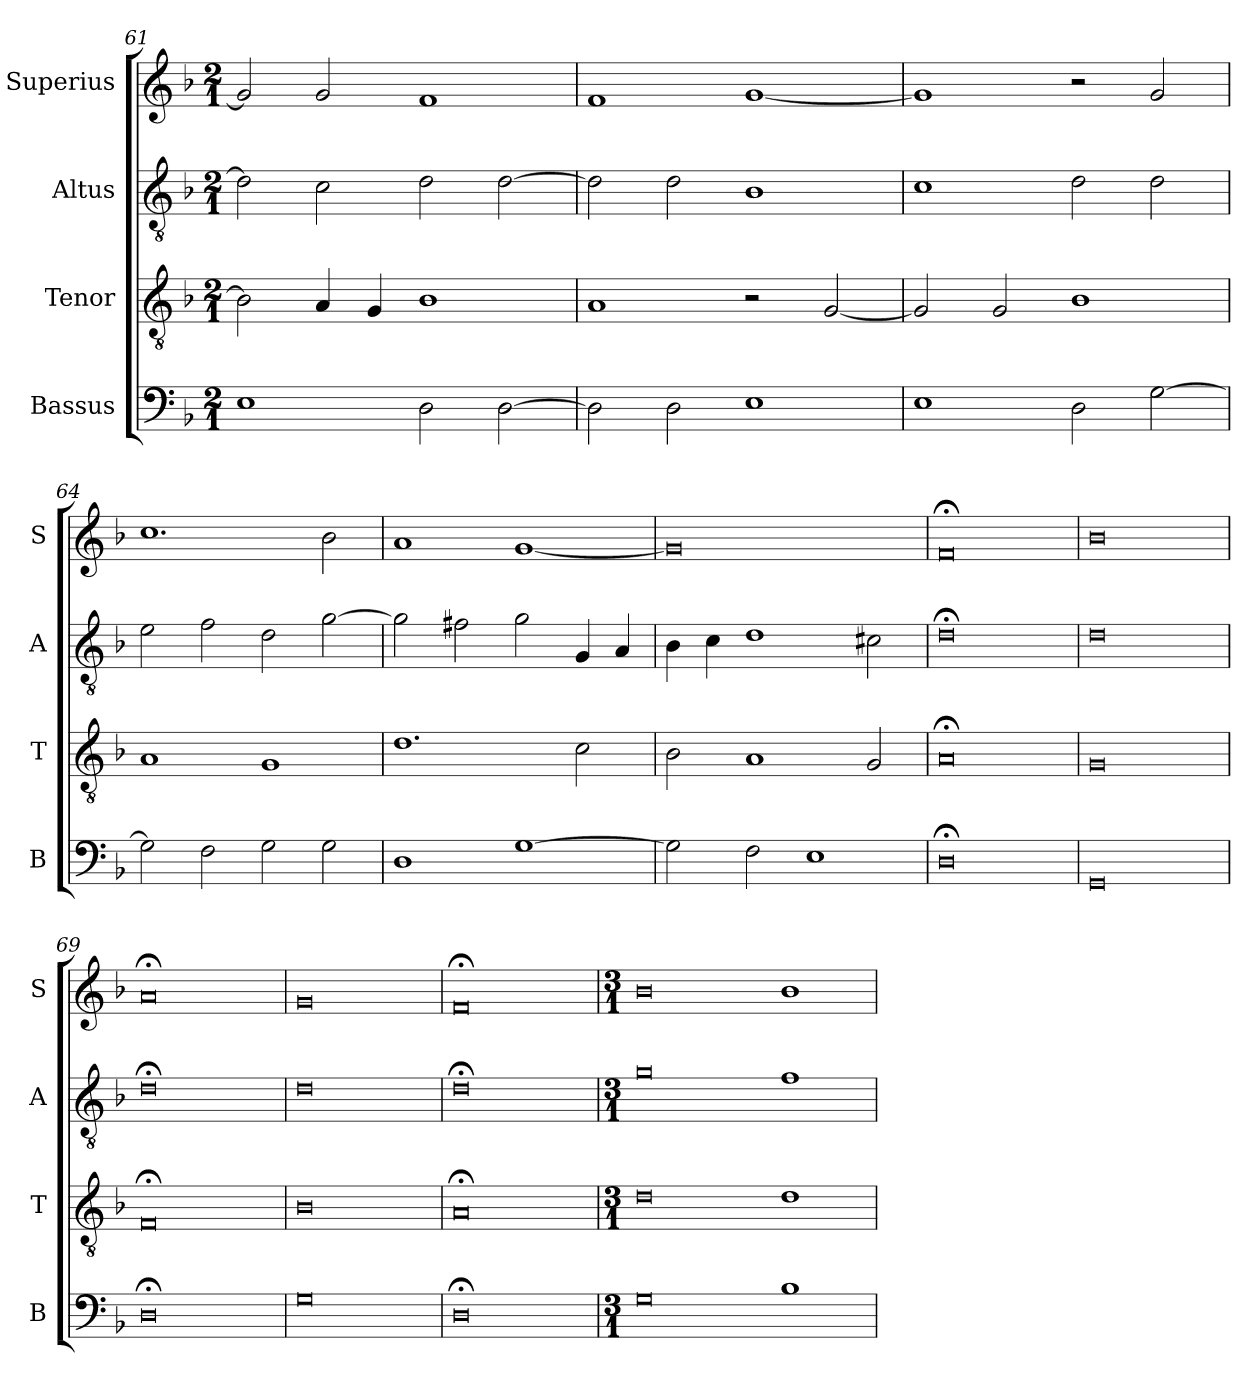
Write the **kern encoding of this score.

**kern	**kern	**kern	**kern
*part4	*part3	*part2	*part1
*staff4	*staff3	*staff2	*staff1
*I"Bassus	*I"Tenor	*I"Altus	*I"Superius
*I'B	*I'T	*I'A	*I'S
*clefF4	*clefGv2	*clefGv2	*clefG2
*k[b-]	*k[b-]	*k[b-]	*k[b-]
*F:	*F:	*F:	*F:
*M2/1	*M2/1	*M2/1	*M2/1
=61	=61	=61	=61
1E	2B-]	2d]	2g]
.	4A	2c	2g
.	4G	.	.
2D	1B-	2d	1f
[2D	.	[2d	.
=62	=62	=62	=62
2D]	1A	2d]	1f
2D	.	2d	.
1E	2r	1B-	[1g
.	[2G	.	.
=63	=63	=63	=63
1E	2G]	1c	1g]
.	2G	.	.
2D	1B-	2d	2r
[2G	.	2d	2g
=64	=64	=64	=64
2G]	1A	2e	1.cc
2F	.	2f	.
2G	1G	2d	.
2G	.	[2g	2b-
=65	=65	=65	=65
1D	1.d	2g]	1a
.	.	2f#X	.
[1G	.	2g	[1g
.	2c	4G	.
.	.	4A	.
=66	=66	=66	=66
2G]	2B-	4B-	0g]
.	.	4c	.
2F	1A	1d	.
1E	.	.	.
.	2G	2c#X	.
=67	=67	=67	=67
0D;<	0A;<	0d;<	0f;<
=68	=68	=68	=68
0GG	0G	0d	0b-
=69	=69	=69	=69
0D;<	0F;<	0d;<	0a;<
=70	=70	=70	=70
0G	0B-	0d	0g
=71	=71	=71	=71
0D;<	0A;<	0d;<	0f;<
=	=	=	=
*M3/1	*M3/1	*M3/1	*M3/1
0G	0d	0g	0b-
1B-	1d	1f	1b-
=	=	=	=
*-	*-	*-	*-
